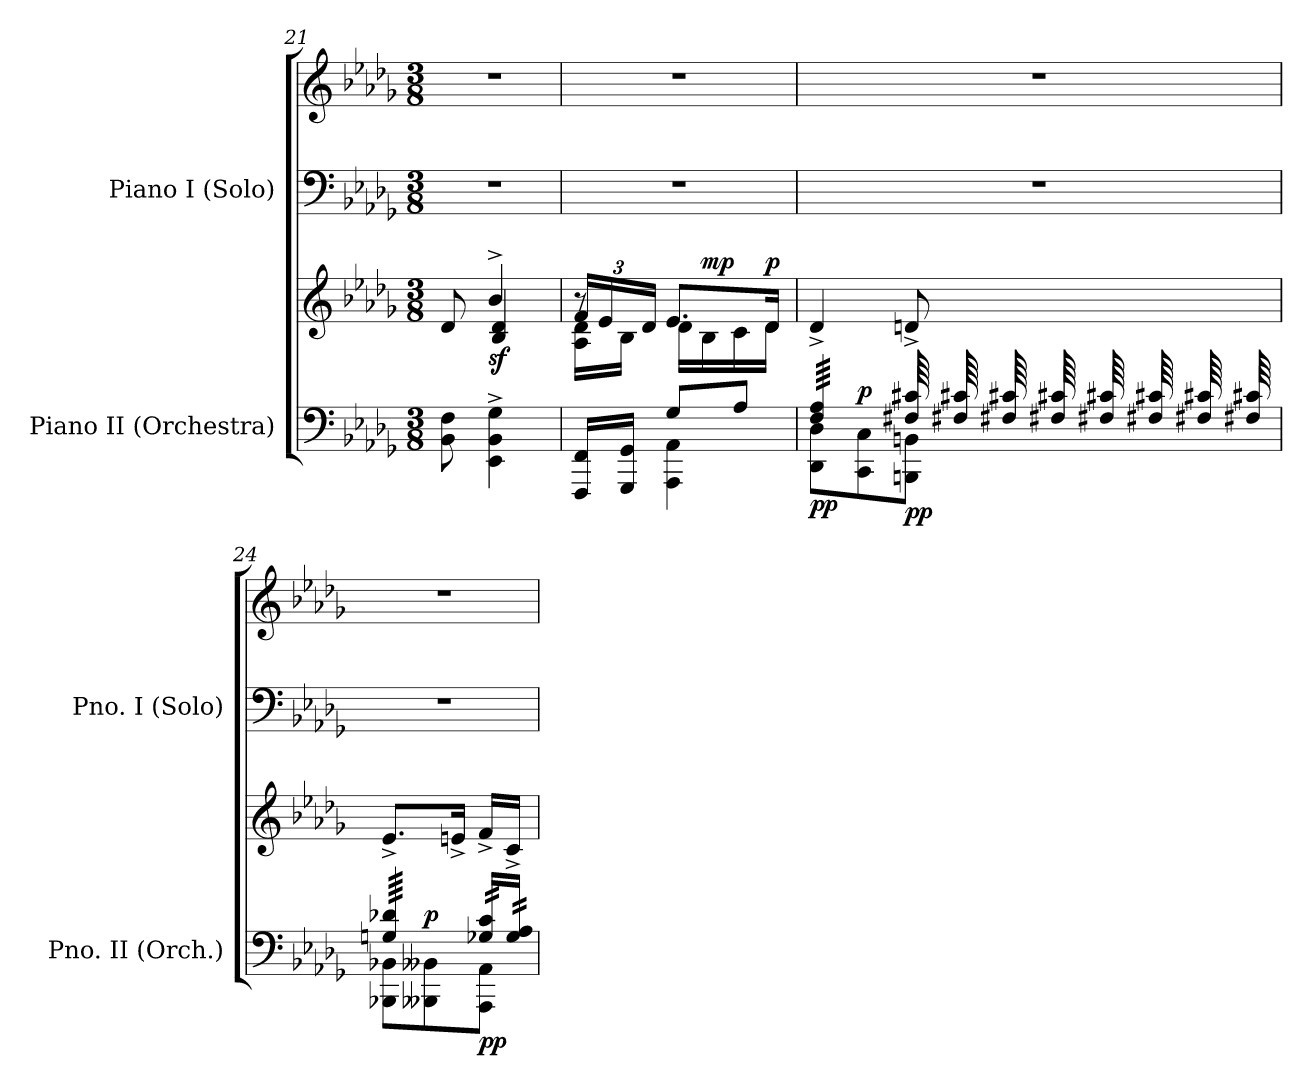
**kern	**kern	**dynam	**kern	**kern
*part2	*part2	*part2	*part1	*part1
*staff4	*staff3	*staff3/4	*staff2	*staff1
*I"Piano II (Orchestra)	*	*	*I"Piano I (Solo)	*
*I'Pno. II (Orch.)	*	*	*I'Pno. I (Solo)	*
!!LO:PB:g=z
*clefF4	*clefG2	*	*clefF4	*clefG2
*k[b-e-a-d-g-]	*k[b-e-a-d-g-]	*	*k[b-e-a-d-g-]	*k[b-e-a-d-g-]
*M3/8	*M3/8	*	*M3/8	*M3/8
=21	=21	=21	=21	=21
*^	*^	*	*	*
8BB-\ 8F\	8ryy	8d-/	8ryy	.	4.r	4.r
!	!	!	!	!LO:DY:b	!	!
4ryy	4EE-\^ 4BB-\^ 4G-\^	4b-^/	4B-/ 4d-/	sf	.	.
*	*	*v	*v	*	*	*
=22	=22	=22	=22	=22	=22
*	*	*Xbrackettup	*	*	*
*	*	*^	*	*	*
*	*	*	*^	*	*	*
8ryy	16FFF/ 16FF/LL	24f/LL	8r	16A-\ 16d-\LL	.	4.r	4.r
.	.	24e-/	.	.	.	.	.
.	16GGG-/ 16GG-/JJ	.	.	16B-\JJ	.	.	.
.	.	24d-/JJ	.	.	.	.	.
8G-/L	4AAA-\ 4AA-\	8.e-/L	16d-\LL	4ryy	.	.	.
!	!	!	!	!	!LO:DY:a	!	!
.	.	.	16B-\	.	mp	.	.
8A-/J	.	.	16c\	.	.	.	.
!	!	!	!	!	!LO:DY:a	!	!
.	.	16d-/Jk	16d-\JJ	.	p	.	.
*	*	*	*v	*v	*	*	*
=23	=23	=23	=23	=23	=23	=23
!	!	!	!	!LO:DY:b=2	!	!
*	*	*v	*v	*	*	*
*tremolo	*	*	*	*	*
64F/ 64A-/LLLL	8DD-\ 8D-\L	4d-^/	pp	4.r	4.r
64F/ 64A-/	.	.	.	.	.
64F/ 64A-/	.	.	.	.	.
64F/ 64A-/	.	.	.	.	.
64F/ 64A-/	.	.	.	.	.
64F/ 64A-/	.	.	.	.	.
64F/ 64A-/	.	.	.	.	.
64F/ 64A-/	.	.	.	.	.
!	!	!	!LO:DY:a=2	!	!
64F/ 64A-/	8CC\ 8C\	.	p	.	.
64F/ 64A-/	.	.	.	.	.
64F/ 64A-/	.	.	.	.	.
64F/ 64A-/	.	.	.	.	.
64F/ 64A-/	.	.	.	.	.
64F/ 64A-/	.	.	.	.	.
64F/ 64A-/	.	.	.	.	.
64F/ 64A-/JJJJ	.	.	.	.	.
!	!	!	!LO:DY:b=2	!	!
64F#X/ 64c#X/	8BBBn\ 8BBn\J	8dn^/	pp	.	.
64F#X/ 64c#X/	.	.	.	.	.
64F#X/ 64c#X/	.	.	.	.	.
64F#X/ 64c#X/	.	.	.	.	.
64F#X/ 64c#X/	.	.	.	.	.
64F#X/ 64c#X/	.	.	.	.	.
64F#X/ 64c#X/	.	.	.	.	.
64F#X/ 64c#X/	.	.	.	.	.
=24	=24	=24	=24	=24	=24
64Gn/ 64d-X/LLLL	8BBB-X\ 8BB-X\L	8.e-^/L	.	4.r	4.r
64Gn/ 64d-X/	.	.	.	.	.
64Gn/ 64d-X/	.	.	.	.	.
64Gn/ 64d-X/	.	.	.	.	.
64Gn/ 64d-X/	.	.	.	.	.
64Gn/ 64d-X/	.	.	.	.	.
64Gn/ 64d-X/	.	.	.	.	.
64Gn/ 64d-X/	.	.	.	.	.
!	!	!	!LO:DY:a=2	!	!
64Gn/ 64d-X/	8BBB--X\ 8BB--X\	.	p	.	.
64Gn/ 64d-X/	.	.	.	.	.
64Gn/ 64d-X/	.	.	.	.	.
64Gn/ 64d-X/	.	.	.	.	.
64Gn/ 64d-X/	.	16en^/Jk	.	.	.
64Gn/ 64d-X/	.	.	.	.	.
64Gn/ 64d-X/	.	.	.	.	.
64Gn/ 64d-X/JJJJ	.	.	.	.	.
!	!	!	!LO:DY:b=2	!	!
64G-X/ 64c/LLLL	8AAA-\ 8AA-\J	16f^/LL	pp	.	.
64G-X/ 64c/	.	.	.	.	.
64G-X/ 64c/	.	.	.	.	.
64G-X/ 64c/	.	.	.	.	.
64G-/ 64A-/	.	16c^/JJ	.	.	.
64G-/ 64A-/	.	.	.	.	.
64G-/ 64A-/	.	.	.	.	.
64G-/ 64A-/JJJJ	.	.	.	.	.
*Xtremolo	*	*	*	*	*
*v	*v	*	*	*	*
=	=	=	=	=
*-	*-	*-	*-	*-
